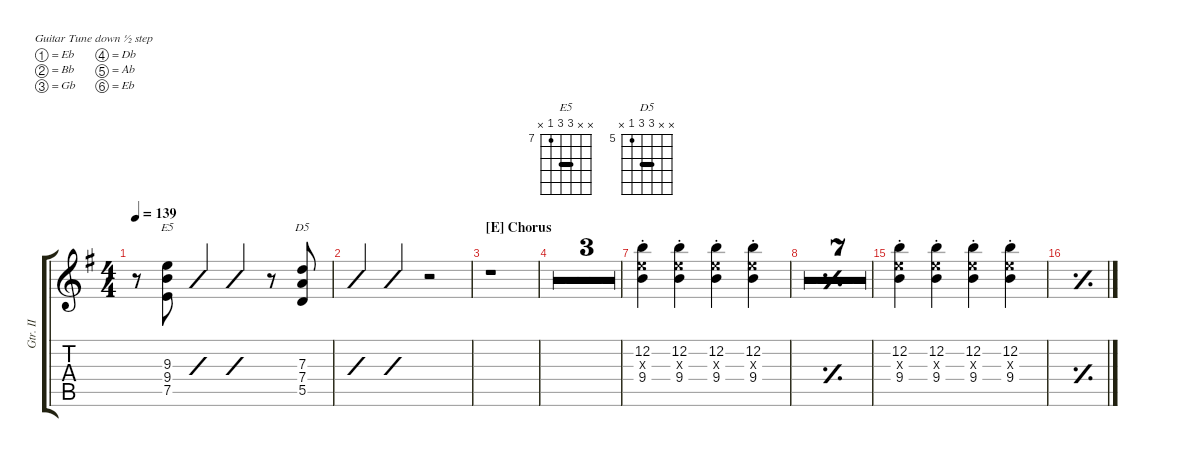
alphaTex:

\defaultSystemsLayout 4
\hideDynamics
\bracketExtendMode groupsimilarinstruments
\otherSystemsTrackNameOrientation horizontal
\track ("Electric Guitar II" "Gtr. II") {multiBarRest instrument distortionguitar}
\staff {score tabs}
\tuning (Eb4 Bb3 Gb3 Db3 Ab2 Eb2)
\displaytranspose 13
\chord ("E5" x x 9 9 7 x) {firstfret 7 showfingering false barre 9}
\chord ("D5" x x 7 7 5 x) {firstfret 5 showfingering false barre 7}
\ts (4 4)
\tempo 139
\clef g2
\ks g
r.8{dy mf beam Down} (9.4{acc forcenatural} 9.3{acc forcenatural} 7.5{acc forcenatural}).8{ch "E5" beam Up} (9.3{st acc forcenatural} 9.4{st acc forcenatural} 7.5{st acc forcenatural}).4{slashed beam Up} (9.4{st acc forcenatural} 9.3{st acc forcenatural} 7.5{st acc forcenatural}).4{slashed beam Up} r.8{beam Up} (7.4{acc forcenatural} 7.3{acc forcenatural} 5.5{acc forcenatural}).8{ch "D5" beam Up} |
(7.4{st acc forcenatural} 7.3{st acc forcenatural} 5.5{st acc forcenatural}).4{slashed beam Up} (7.3{st acc forcenatural} 7.4{st acc forcenatural} 5.5{st acc forcenatural}).4{slashed beam Up} r.2{beam Up} |
\section ("E" "Chorus")
r.1{beam Down} |
r.1{beam Down} |
r.1{beam Down} |
r.1{beam Down} |
(12.2{st acc forcenatural} 9.3{st x acc forcenatural} 9.4{st acc forcenatural}).4{instrument distortionguitar beam Down} (12.2{st acc forcenatural} 9.3{st x acc forcenatural} 9.4{st acc forcenatural}).4{beam Down} (12.2{st acc forcenatural} 9.3{st x acc forcenatural} 9.4{st acc forcenatural}).4{beam Down} (12.2{st acc forcenatural} 9.3{st x acc forcenatural} 9.4{st acc forcenatural}).4{beam Down} |
\simile simple
|
|
|
\simile none
r.1{beam Down} |
r.1{beam Down} |
r.1{beam Down} |
r.1{beam Down} |
(12.2{st acc forcenatural} 9.3{st x acc forcenatural} 9.4{st acc forcenatural}).4{beam Down} (12.2{st acc forcenatural} 9.3{st x acc forcenatural} 9.4{st acc forcenatural}).4{beam Down} (12.2{st acc forcenatural} 9.3{st x acc forcenatural} 9.4{st acc forcenatural}).4{beam Down} (12.2{st acc forcenatural} 9.3{st x acc forcenatural} 9.4{st acc forcenatural}).4{beam Down} |
\simile simple
